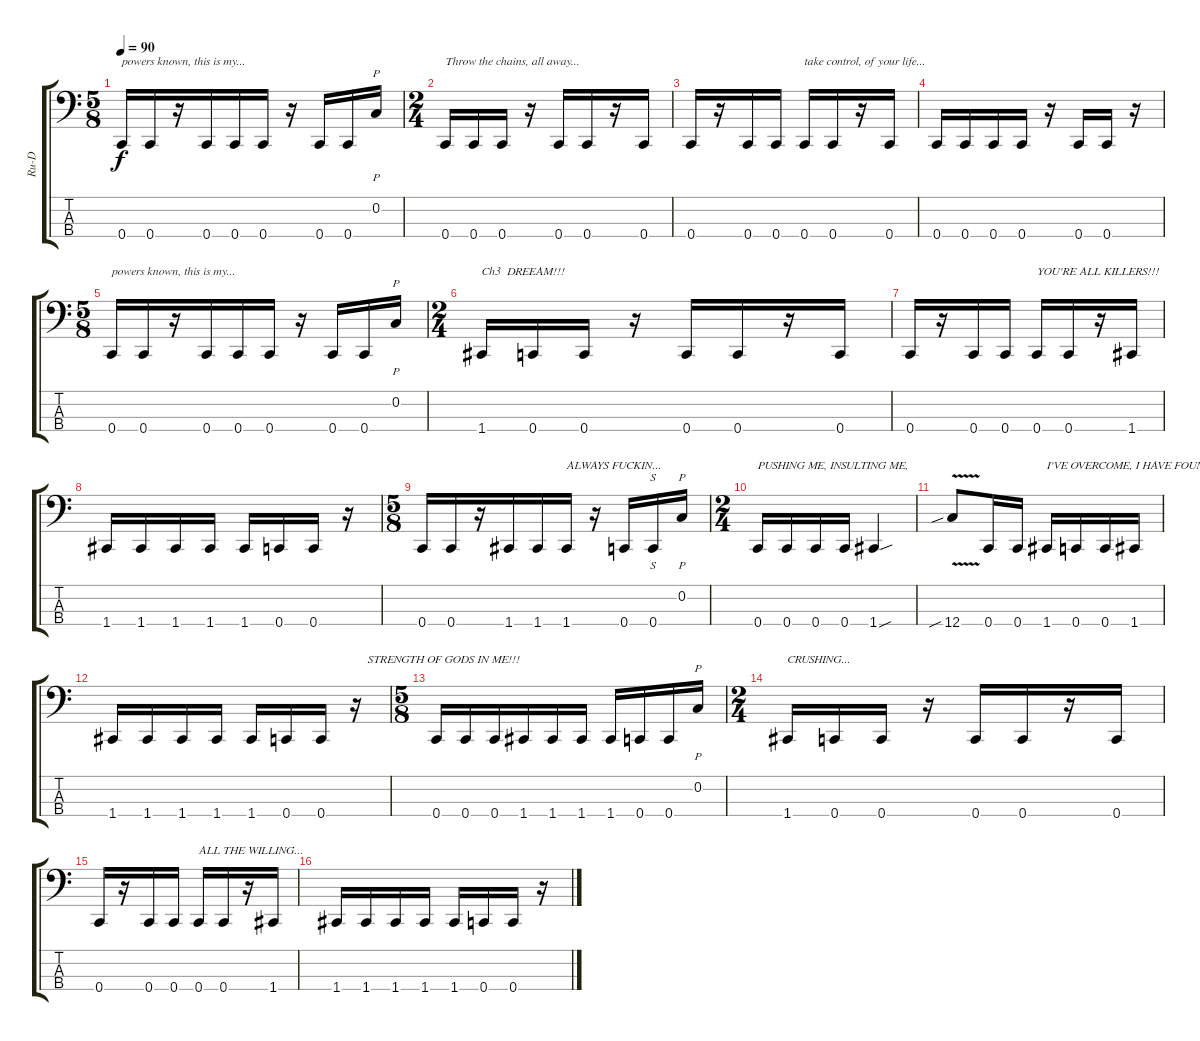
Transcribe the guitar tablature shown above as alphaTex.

\track ("Ru-D" "Ru-D") {instrument electricbassfinger}
\staff {score tabs}
\tuning (F2 C2 G1 C1) {hide}
\ts (5 8)
\tempo 90
\clef f4
\ks c
0.4.16{txt "powers known, this is my..." dy f} 0.4.16 r.16 0.4.16 0.4.16 0.4.16 r.16 0.4.16 0.4.16 0.2.16{p} |
\ts (2 4)
0.4.16{txt "Throw the chains, all away..."} 0.4.16 0.4.16 r.16 0.4.16 0.4.16 r.16 0.4.16 |
0.4.16 r.16 0.4.16 0.4.16 0.4.16{txt "take control, of your life..."} 0.4.16 r.16 0.4.16 |
0.4.16 0.4.16 0.4.16 0.4.16 r.16 0.4.16 0.4.16 r.16 |
\ts (5 8)
0.4.16{txt "powers known, this is my..."} 0.4.16 r.16 0.4.16 0.4.16 0.4.16 r.16 0.4.16 0.4.16 0.2.16{p} |
\ts (2 4)
1.4.16{txt "Ch3  DREEAM!!!"} 0.4.16 0.4.16 r.16 0.4.16 0.4.16 r.16 0.4.16 |
0.4.16 r.16 0.4.16 0.4.16 0.4.16{txt "YOU'RE ALL KILLERS!!!"} 0.4.16 r.16 1.4.16 |
1.4.16 1.4.16 1.4.16 1.4.16 1.4.16 0.4.16 0.4.16 r.16 |
\ts (5 8)
0.4.16 0.4.16 r.16 1.4.16 1.4.16 1.4.16{txt "ALWAYS FUCKIN..."} r.16 0.4.16 0.4.16{s} 0.2.16{p} |
\ts (2 4)
0.4.16{txt "PUSHING ME, INSULTING ME,"} 0.4.16 0.4.16 0.4.16 1.4{sou}.4 |
12.4{v sib}.8 0.4.16 0.4.16 1.4.16{txt "I'VE OVERCOME, I HAVE FOUND THE"} 0.4.16 0.4.16 1.4.16 |
1.4.16 1.4.16 1.4.16 1.4.16 1.4.16 0.4.16 0.4.16 r.16{txt "    STRENGTH OF GODS IN ME!!!"} |
\ts (5 8)
0.4.16 0.4.16 0.4.16 1.4.16 1.4.16 1.4.16 1.4.16 0.4.16 0.4.16 0.2.16{p} |
\ts (2 4)
1.4.16{txt "CRUSHING..."} 0.4.16 0.4.16 r.16 0.4.16 0.4.16 r.16 0.4.16 |
0.4.16 r.16 0.4.16 0.4.16 0.4.16{txt "ALL THE WILLING..."} 0.4.16 r.16 1.4.16 |
1.4.16 1.4.16 1.4.16 1.4.16 1.4.16 0.4.16 0.4.16 r.16
